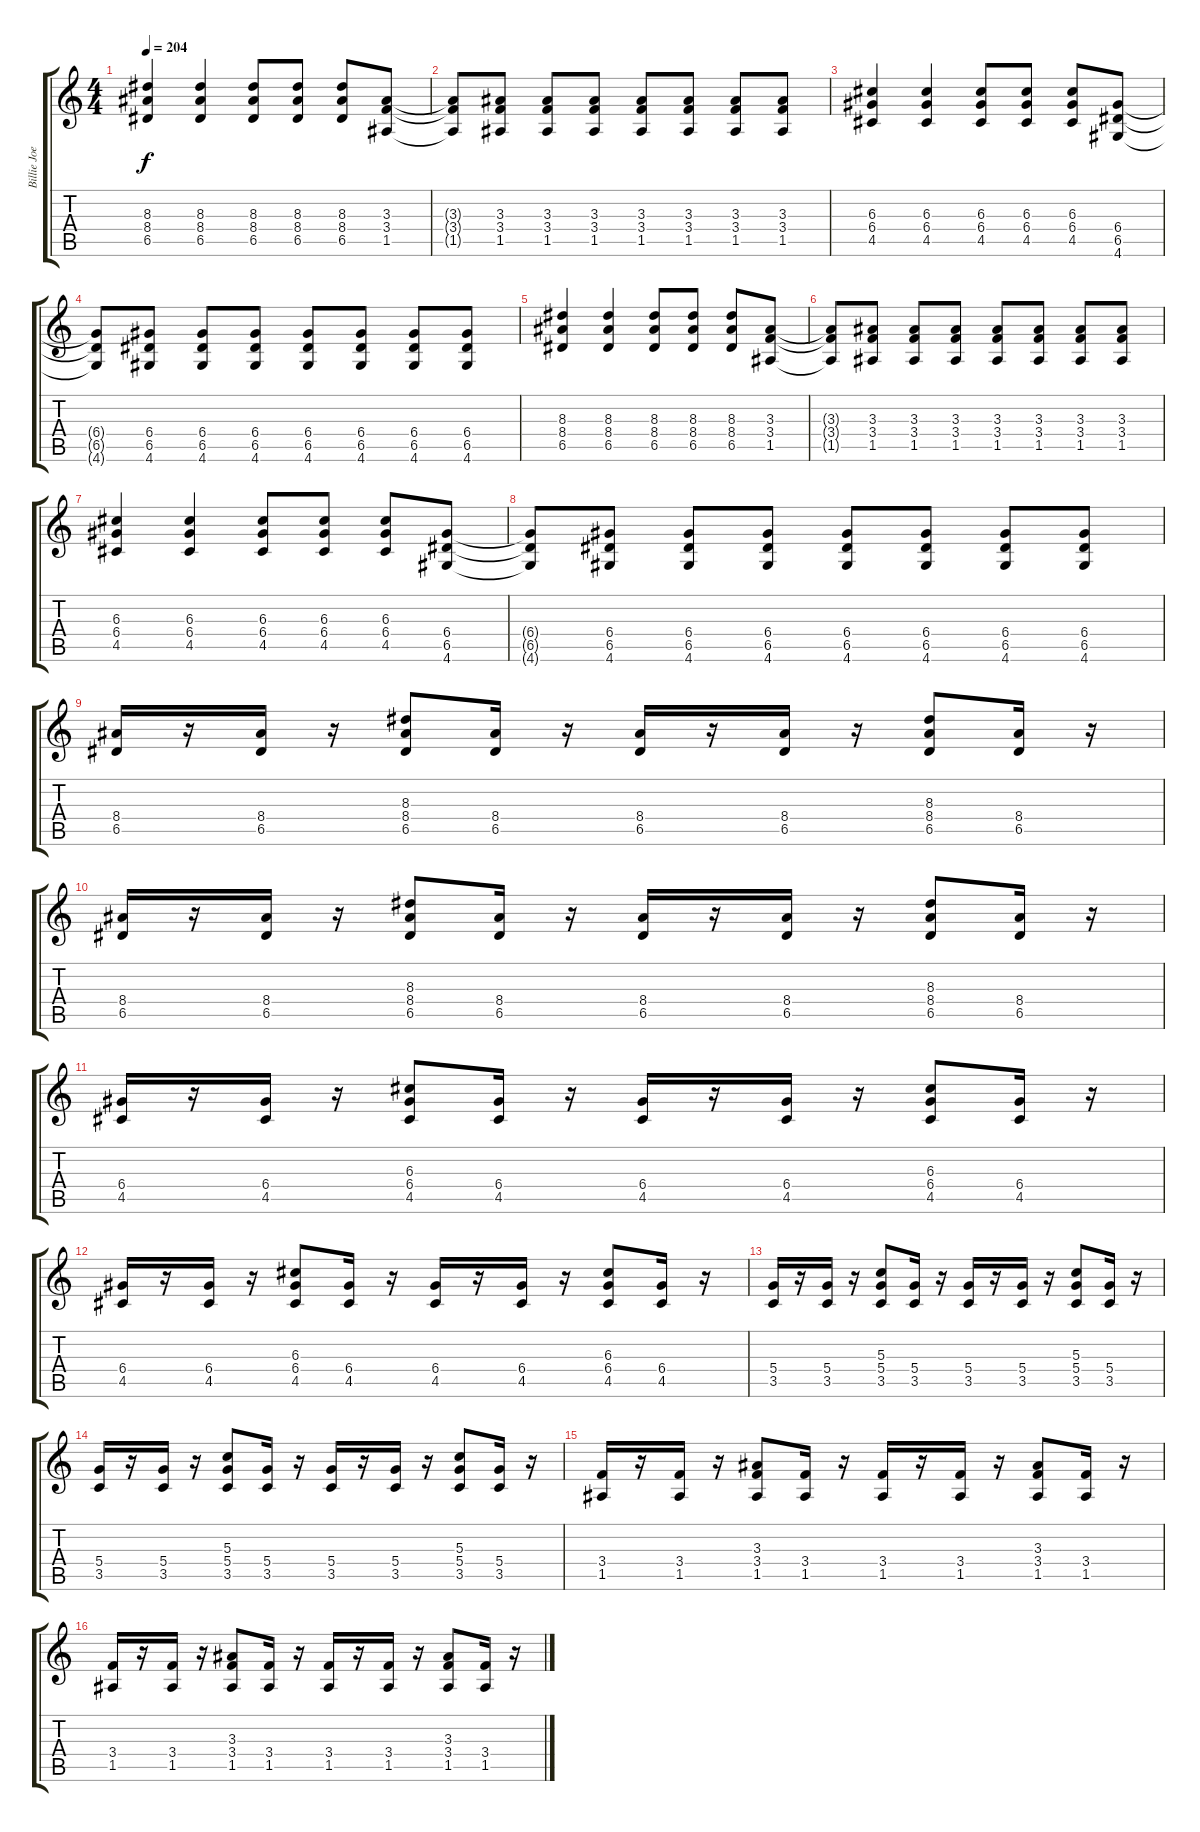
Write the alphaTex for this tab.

\track ("Billie Joe - Rhytm Guitar" "Billie Joe") {instrument distortionguitar}
\staff {score tabs}
\tuning (E4 B3 G3 D3 A2 E2) {hide}
\ts (4 4)
\tempo 204
\clef g2
\ks c
(8.3 8.4 6.5).4{dy f} (8.3 8.4 6.5).4 (8.3 8.4 6.5).8 (8.3 8.4 6.5).8 (8.3 8.4 6.5).8 (3.3 3.4 1.5).8 |
(3.3{t} 3.4{t} 1.5{t}).8 (3.3 3.4 1.5).8 (3.3 3.4 1.5).8 (3.3 3.4 1.5).8 (3.3 3.4 1.5).8 (3.3 3.4 1.5).8 (3.3 3.4 1.5).8 (3.3 3.4 1.5).8 |
(6.3 6.4 4.5).4 (6.3 6.4 4.5).4 (6.3 6.4 4.5).8 (6.3 6.4 4.5).8 (6.3 6.4 4.5).8 (6.4 6.5 4.6).8 |
(6.4{t} 6.5{t} 4.6{t}).8 (6.4 6.5 4.6).8 (6.4 6.5 4.6).8 (6.4 6.5 4.6).8 (6.4 6.5 4.6).8 (6.4 6.5 4.6).8 (6.4 6.5 4.6).8 (6.4 6.5 4.6).8 |
(8.3 8.4 6.5).4 (8.3 8.4 6.5).4 (8.3 8.4 6.5).8 (8.3 8.4 6.5).8 (8.3 8.4 6.5).8 (3.3 3.4 1.5).8 |
(3.3{t} 3.4{t} 1.5{t}).8 (3.3 3.4 1.5).8 (3.3 3.4 1.5).8 (3.3 3.4 1.5).8 (3.3 3.4 1.5).8 (3.3 3.4 1.5).8 (3.3 3.4 1.5).8 (3.3 3.4 1.5).8 |
(6.3 6.4 4.5).4 (6.3 6.4 4.5).4 (6.3 6.4 4.5).8 (6.3 6.4 4.5).8 (6.3 6.4 4.5).8 (6.4 6.5 4.6).8 |
(6.4{t} 6.5{t} 4.6{t}).8 (6.4 6.5 4.6).8 (6.4 6.5 4.6).8 (6.4 6.5 4.6).8 (6.4 6.5 4.6).8 (6.4 6.5 4.6).8 (6.4 6.5 4.6).8 (6.4 6.5 4.6).8 |
(8.4 6.5).16 r.16 (8.4 6.5).16 r.16 (8.3 8.4 6.5).8 (8.4 6.5).16 r.16 (8.4 6.5).16 r.16 (8.4 6.5).16 r.16 (8.3 8.4 6.5).8 (8.4 6.5).16 r.16 |
(8.4 6.5).16 r.16 (8.4 6.5).16 r.16 (8.3 8.4 6.5).8 (8.4 6.5).16 r.16 (8.4 6.5).16 r.16 (8.4 6.5).16 r.16 (8.3 8.4 6.5).8 (8.4 6.5).16 r.16 |
(6.4 4.5).16 r.16 (6.4 4.5).16 r.16 (6.3 6.4 4.5).8 (6.4 4.5).16 r.16 (6.4 4.5).16 r.16 (6.4 4.5).16 r.16 (6.3 6.4 4.5).8 (6.4 4.5).16 r.16 |
(6.4 4.5).16 r.16 (6.4 4.5).16 r.16 (6.3 6.4 4.5).8 (6.4 4.5).16 r.16 (6.4 4.5).16 r.16 (6.4 4.5).16 r.16 (6.3 6.4 4.5).8 (6.4 4.5).16 r.16 |
(5.4 3.5).16 r.16 (5.4 3.5).16 r.16 (5.3 5.4 3.5).8 (5.4 3.5).16 r.16 (5.4 3.5).16 r.16 (5.4 3.5).16 r.16 (5.3 5.4 3.5).8 (5.4 3.5).16 r.16 |
(5.4 3.5).16 r.16 (5.4 3.5).16 r.16 (5.3 5.4 3.5).8 (5.4 3.5).16 r.16 (5.4 3.5).16 r.16 (5.4 3.5).16 r.16 (5.3 5.4 3.5).8 (5.4 3.5).16 r.16 |
(3.4 1.5).16 r.16 (3.4 1.5).16 r.16 (3.3 3.4 1.5).8 (3.4 1.5).16 r.16 (3.4 1.5).16 r.16 (3.4 1.5).16 r.16 (3.3 3.4 1.5).8 (3.4 1.5).16 r.16 |
(3.4 1.5).16 r.16 (3.4 1.5).16 r.16 (3.3 3.4 1.5).8 (3.4 1.5).16 r.16 (3.4 1.5).16 r.16 (3.4 1.5).16 r.16 (3.3 3.4 1.5).8 (3.4 1.5).16 r.16
